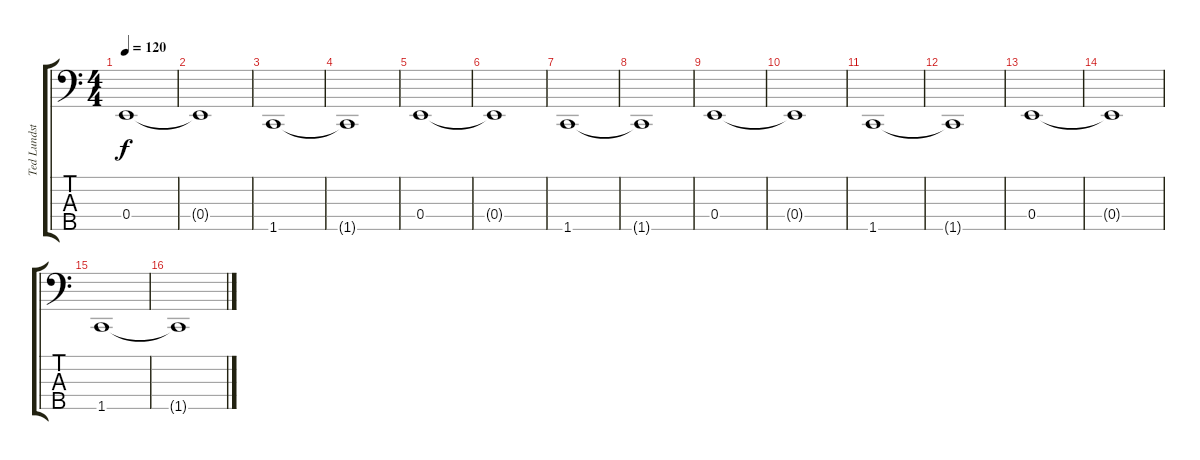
\track ("Ted Lundström" "Ted Lundst") {instrument electricbassfinger}
\staff {score tabs}
\tuning (G2 D2 A1 E1 B0) {hide}
\ts (4 4)
\tempo 120
\clef f4
\ks c
0.4.1{dy f} |
0.4{t}.1 |
1.5.1 |
1.5{t}.1 |
0.4.1 |
0.4{t}.1 |
1.5.1 |
1.5{t}.1 |
0.4.1 |
0.4{t}.1 |
1.5.1 |
1.5{t}.1 |
0.4.1 |
0.4{t}.1 |
1.5.1 |
1.5{t}.1
